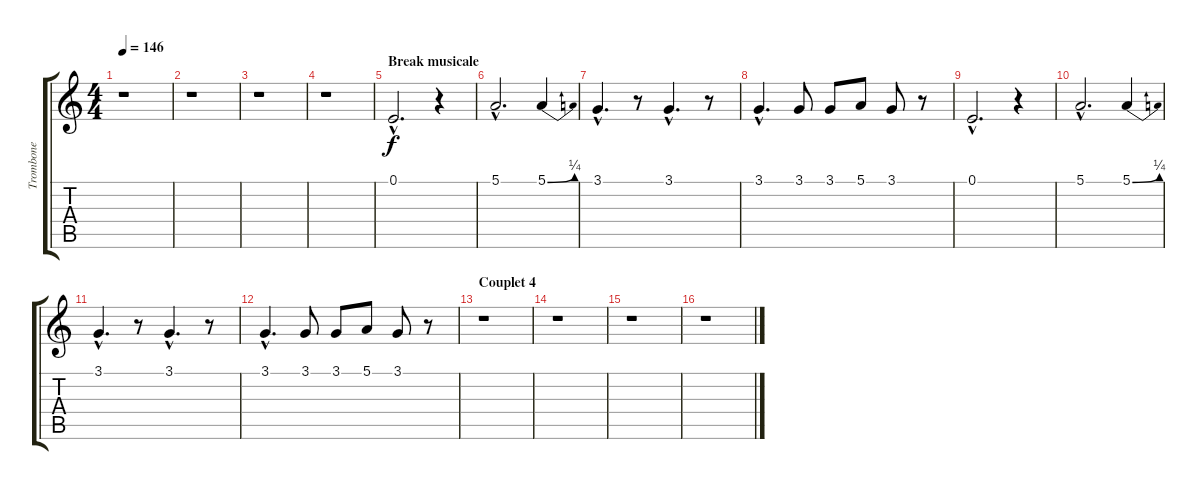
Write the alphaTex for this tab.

\track ("Trombone" "Trombone") {instrument trombone}
\staff {score tabs}
\tuning (E4 B3 G3 D3 A2 E2) {hide}
\ts (4 4)
\tempo 146
\clef g2
\ks c
r.1{dy f} |
r.1 |
r.1 |
r.1 |
\section ("" "Break musicale")
0.1{hac}.2{d} r.4 |
5.1{hac}.2{d} 5.1{be (bend 0 0 60 1)}.4 |
3.1{hac}.4{d} r.8 3.1{hac}.4{d} r.8 |
3.1{hac}.4{d} 3.1.8 3.1.8 5.1.8 3.1.8 r.8 |
0.1{hac}.2{d} r.4 |
5.1{hac}.2{d} 5.1{be (bend 0 0 60 1)}.4 |
3.1{hac}.4{d} r.8 3.1{hac}.4{d} r.8 |
3.1{hac}.4{d} 3.1.8 3.1.8 5.1.8 3.1.8 r.8 |
\section ("" "Couplet 4")
r.1 |
r.1 |
r.1 |
r.1
